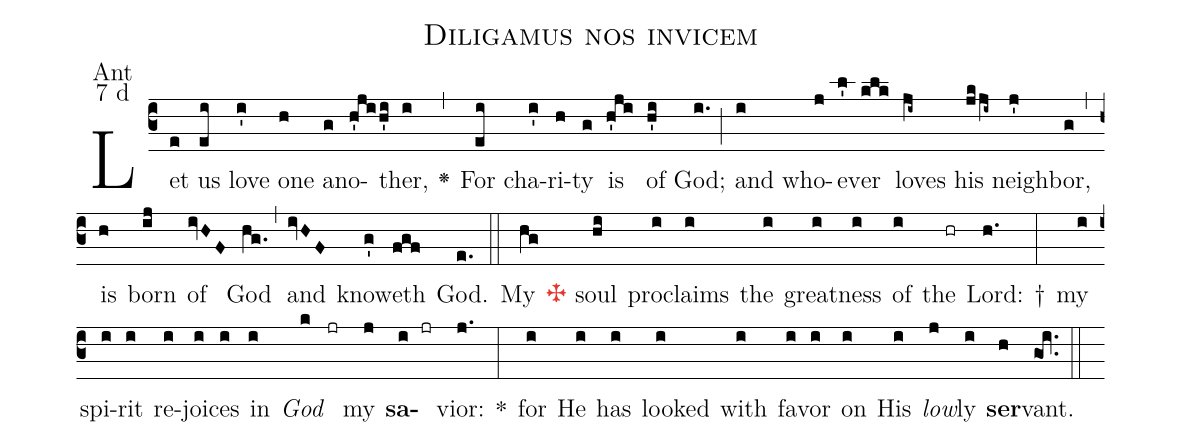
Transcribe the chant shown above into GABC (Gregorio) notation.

annotation: Ant;
annotation: 7 d;
name: Diligamus nos invicem;
office-part: Vesperae Ant Ma;
%%
(c3)Let(e) us(ei) love(i') one(h) an(g)o(h'ji/h'i)ther,(i)
<v>\greheightstar</v>(,)
For(ei) cha(i')ri(h)ty(g) is(h'ji) of(h'i) God;(i.) (;)
and(i) who(j)ev(l')er(klk) loves(ji~) his(jk/ji~) neigh(j')bor,(g) (,)
is(h) born(ij) of(ivHF) God(hg.) (,)
and(ivHF) know(g')eth(fgf) God.(e.) (::)
My(hg) <c><v>\grealtcross</v></c> soul(hi) pro(i)claims(i) the(i) great(i)ness(i) of(i)
the(hr) Lord:(h.) †(:)
my(i) spi(i)rit(i) re(i)joi(i)ces(i) in(i) <i>God</i>(k) (jr) my(j) <b>sa</b>(i)(jr)vior:(j.) *(:)
for(i) He(i) has(i) looked(i) with(i) fa(i)vor(i) on(i) His(i)
<i>low</i>(j)ly(i) <b>ser</b>(h)vant.(goi..) (::)
